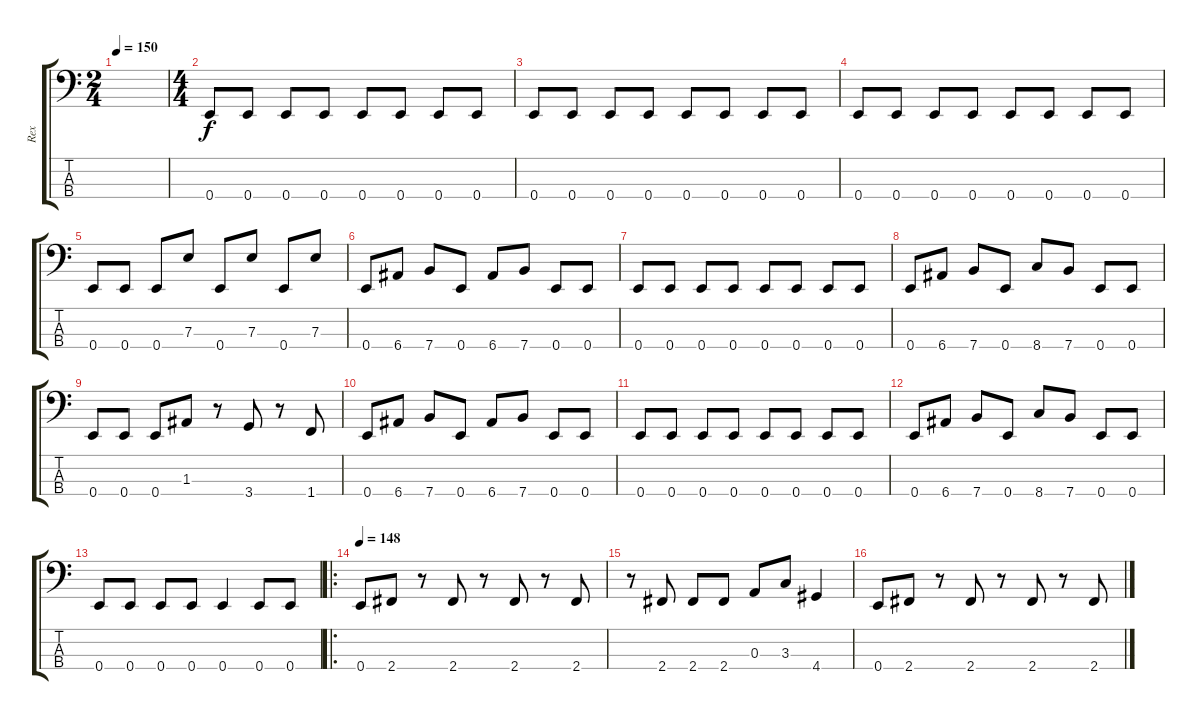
\track ("Rex" "Rex") {instrument electricbassfinger}
\staff {score tabs}
\tuning (G2 D2 A1 E1) {hide}
\ts (2 4)
\tempo 150
\clef f4
\ks c
|
\ts (4 4)
0.4.8 0.4.8 0.4.8 0.4.8 0.4.8 0.4.8 0.4.8 0.4.8 |
0.4.8 0.4.8 0.4.8 0.4.8 0.4.8 0.4.8 0.4.8 0.4.8 |
0.4.8 0.4.8 0.4.8 0.4.8 0.4.8 0.4.8 0.4.8 0.4.8 |
0.4.8 0.4.8 0.4.8 7.3.8 0.4.8 7.3.8 0.4.8 7.3.8 |
0.4.8 6.4.8 7.4.8 0.4.8 6.4.8 7.4.8 0.4.8 0.4.8 |
0.4.8 0.4.8 0.4.8 0.4.8 0.4.8 0.4.8 0.4.8 0.4.8 |
0.4.8 6.4.8 7.4.8 0.4.8 8.4.8 7.4.8 0.4.8 0.4.8 |
0.4.8 0.4.8 0.4.8 1.3.8 r.8 3.4.8 r.8 1.4.8 |
0.4.8 6.4.8 7.4.8 0.4.8 6.4.8 7.4.8 0.4.8 0.4.8 |
0.4.8 0.4.8 0.4.8 0.4.8 0.4.8 0.4.8 0.4.8 0.4.8 |
0.4.8 6.4.8 7.4.8 0.4.8 8.4.8 7.4.8 0.4.8 0.4.8 |
0.4.8 0.4.8 0.4.8 0.4.8 0.4.4 0.4.8 0.4.8 |
\ro
\tempo 148
0.4.8 2.4.8 r.8 2.4.8 r.8 2.4.8 r.8 2.4.8 |
r.8 2.4.8 2.4.8 2.4.8 0.3.8 3.3.8 4.4.4 |
0.4.8 2.4.8 r.8 2.4.8 r.8 2.4.8 r.8 2.4.8
